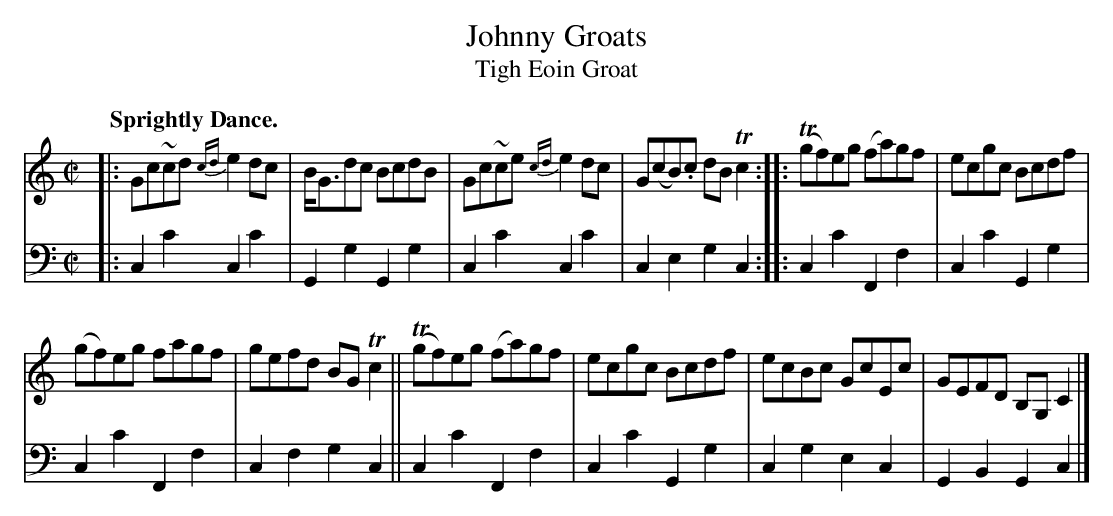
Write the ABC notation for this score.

X:1
T: Johnny Groats
T: Tigh Eoin Groat
M: C|
L: 1/8
Q: "Sprightly Dance."
K: C
V: 1 staves=2
|:\
Gc~cd {cd}e2dc | B<Gdc BcdB |\
Gc~ce {cd}e2dc | G(cB).c dBTc2 ::\
(Tgf)eg (fa)gf | ecgc Bcdf |
(gf)eg fagf | gefd BGTc2 ||\
(Tgf)eg (fa)gf | ecgc Bcdf |\
ecBc GcEc | GEFD B,G,C2 |]
V: 2 clef=bass middle=d
|:\
c2c'2 c2c'2 | G2g2 G2g2 | c2c'2 c2c'2 | c2e2 g2c2 ::
c2c'2 F2f2 | c2c'2 G2g2 | c2c'2 F2f2 | c2f2 g2c2 ||
c2c'2 F2f2 | c2c'2 G2g2 | c2g2 e2c2 | G2B2 G2c2 |]
